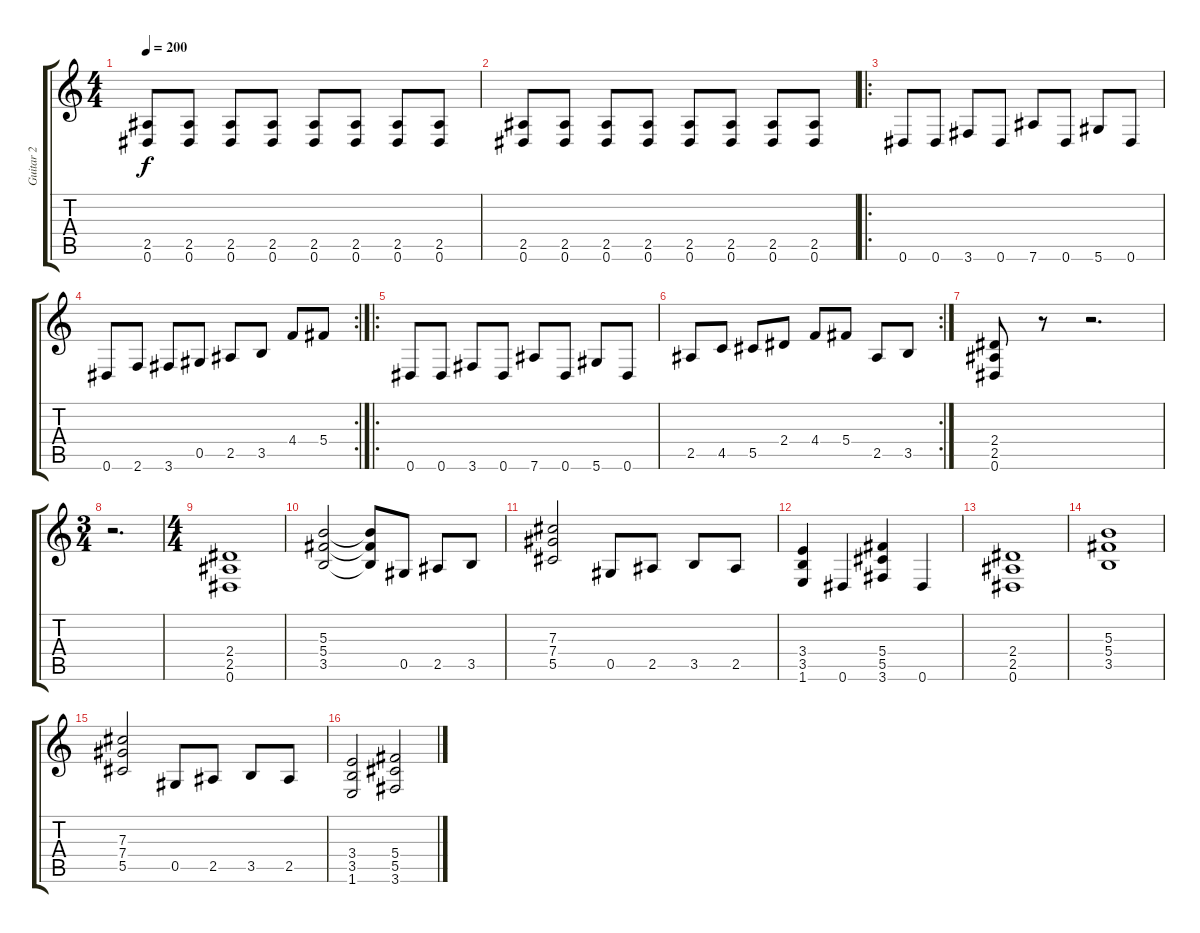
\track ("Guitar 2" "Guitar 2") {instrument distortionguitar}
\staff {score tabs}
\tuning (Eb4 Bb3 Gb3 Db3 Ab2 Eb2) {hide}
\ts (4 4)
\tempo 200
\clef g2
\ks c
(2.5 0.6).8{dy f} (2.5 0.6).8 (2.5 0.6).8 (2.5 0.6).8 (2.5 0.6).8 (2.5 0.6).8 (2.5 0.6).8 (2.5 0.6).8 |
(2.5 0.6).8 (2.5 0.6).8 (2.5 0.6).8 (2.5 0.6).8 (2.5 0.6).8 (2.5 0.6).8 (2.5 0.6).8 (2.5 0.6).8 |
\ro
0.6.8 0.6.8 3.6.8 0.6.8 7.6.8 0.6.8 5.6.8 0.6.8 |
\rc 2
0.6.8 2.6.8 3.6.8 0.5.8 2.5.8 3.5.8 4.4.8 5.4.8 |
\ro
0.6.8 0.6.8 3.6.8 0.6.8 7.6.8 0.6.8 5.6.8 0.6.8 |
\rc 2
2.5.8 4.5.8 5.5.8 2.4.8 4.4.8 5.4.8 2.5.8 3.5.8 |
(2.4 2.5 0.6).8 r.8 r.2{d} |
\ts (3 4)
r.2{d} |
\ts (4 4)
(2.4 2.5 0.6).1 |
(5.3 5.4 3.5).2 (5.3{t} 5.4{t} 3.5{t}).8 0.5.8 2.5.8 3.5.8 |
(7.3 7.4 5.5).2 0.5.8 2.5.8 3.5.8 2.5.8 |
(3.4 3.5 1.6).4 0.6.4 (5.4 5.5 3.6).4 0.6.4 |
(2.4 2.5 0.6).1 |
(5.3 5.4 3.5).1 |
(7.3 7.4 5.5).2 0.5.8 2.5.8 3.5.8 2.5.8 |
(3.4 3.5 1.6).2 (5.4 5.5 3.6).2
